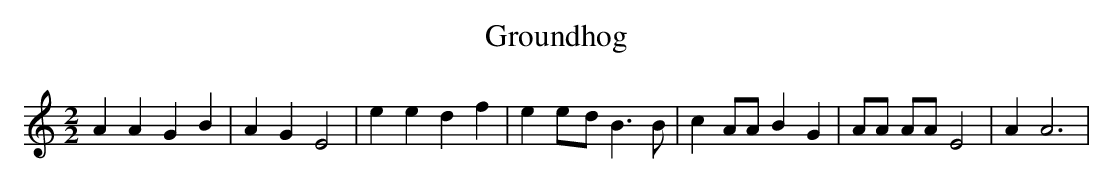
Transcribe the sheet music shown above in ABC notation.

X:1
T:Groundhog
M:2/2
L:1/4
K:C
 A A G B| A G E2| e e d f| ee/2-d/2 B3/2 B/2| c A/2A/2 B G| A/2A/2 A/2A/2 E2|\
 A A3|
